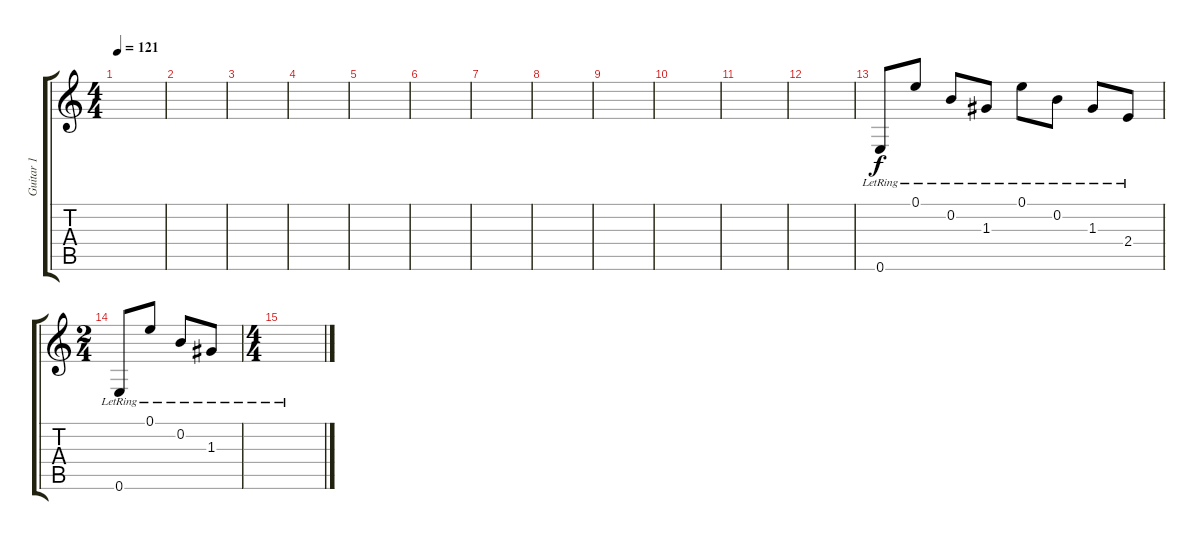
\track ("Guitar 1" "Guitar 1") {instrument acousticguitarsteel}
\staff {score tabs}
\tuning (E4 B3 G3 D3 A2 E2) {hide}
\ts (4 4)
\tempo 121
\clef g2
\ks c
|
|
|
|
|
|
|
|
|
|
|
|
0.6{lr}.8{volume 10} 0.1{lr}.8 0.2{lr}.8 1.3{lr}.8 0.1{lr}.8 0.2{lr}.8 1.3{lr}.8 2.4{lr}.8 |
\ts (2 4)
0.6{lr}.8 0.1{lr}.8 0.2{lr}.8 1.3{lr}.8 |
\ts (4 4)
